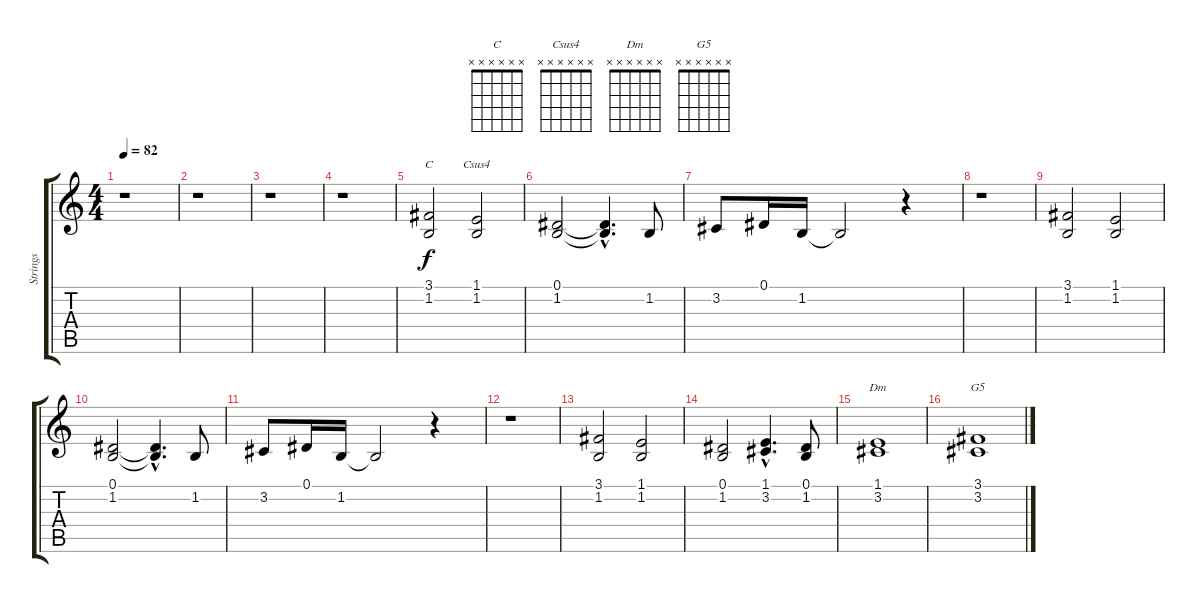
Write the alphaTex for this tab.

\track ("Strings" "Strings") {instrument stringensemble2}
\staff {score tabs}
\tuning (Eb4 Bb3 Gb3 Db3 Ab2 Eb2) {hide}
\chord ("C" x x x x x x) {firstfret 0}
\chord ("Csus4" x x x x x x) {firstfret 0}
\chord ("Dm" x x x x x x) {firstfret 0}
\chord ("G5" x x x x x x) {firstfret 0}
\ts (4 4)
\tempo 82
\clef g2
\ks c
r.1{dy f} |
r.1 |
r.1 |
r.1 |
(3.1 1.2).2{ch "C"} (1.1 1.2).2{ch "Csus4"} |
(0.1 1.2).2 (0.1{hac t} 1.2{hac t}).4{d} 1.2.8 |
3.2.8 0.1.16 1.2.16 1.2{t}.2 r.4 |
r.1 |
(3.1 1.2).2 (1.1 1.2).2 |
(0.1 1.2).2 (0.1{hac t} 1.2{hac t}).4{d} 1.2.8 |
3.2.8 0.1.16 1.2.16 1.2{t}.2 r.4 |
r.1 |
(3.1 1.2).2 (1.1 1.2).2 |
(0.1 1.2).2 (1.1{hac} 3.2{hac}).4{d} (0.1 1.2).8 |
(1.1 3.2).1{ch "Dm"} |
(3.1 3.2).1{ch "G5"}
